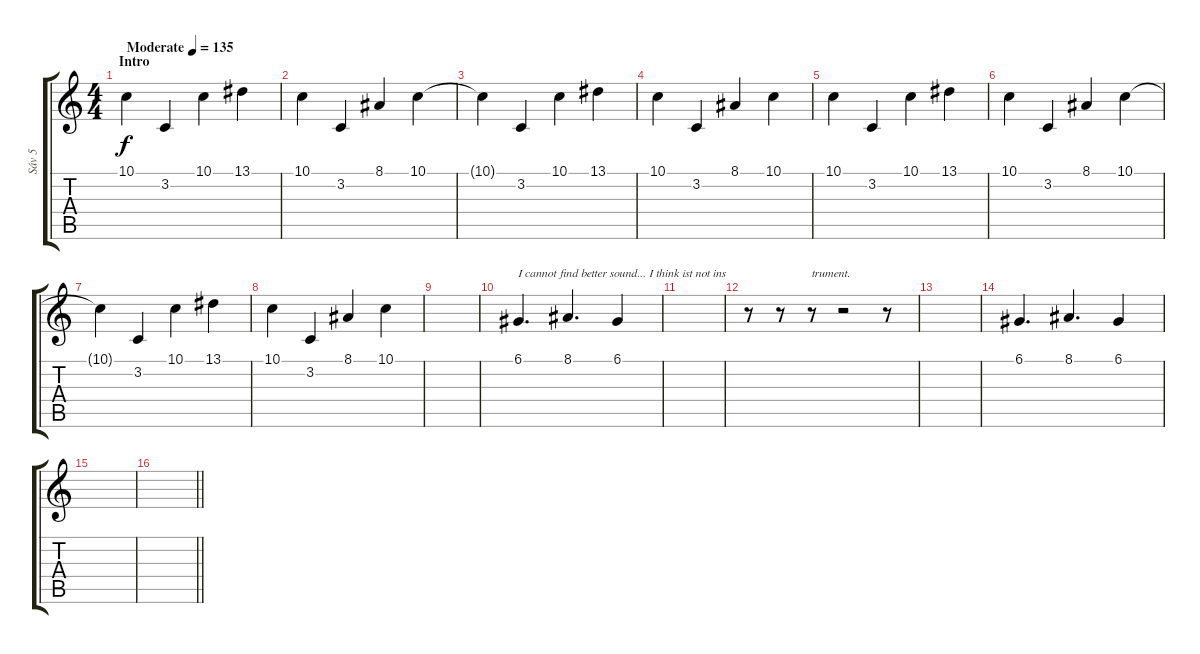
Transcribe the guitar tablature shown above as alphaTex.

\track ("Sáv 5" "Sáv 5") {instrument synthstrings1}
\staff {score tabs}
\tuning (D4 A3 F3 C3 G2 C2) {hide}
\ts (4 4)
\section ("" "Intro")
\tempo (135 "Moderate")
\clef g2
\ks c
10.1.4{dy f instrument synthstrings1} 3.2.4 10.1.4 13.1.4 |
10.1.4 3.2.4 8.1.4 10.1.4 |
10.1{t}.4 3.2.4 10.1.4 13.1.4 |
10.1.4 3.2.4 8.1.4 10.1.4 |
10.1.4 3.2.4 10.1.4 13.1.4 |
10.1.4 3.2.4 8.1.4 10.1.4 |
10.1{t}.4 3.2.4 10.1.4 13.1.4 |
10.1.4 3.2.4 8.1.4 10.1.4 |
|
6.1.4{d txt "I cannot find better sound... I think ist not ins"} 8.1.4{d} 6.1.4 |
|
r.8 r.8 r.8{txt "trument."} r.2 r.8 |
|
6.1.4{d} 8.1.4{d} 6.1.4 |
|
\barLineRight lightlight
